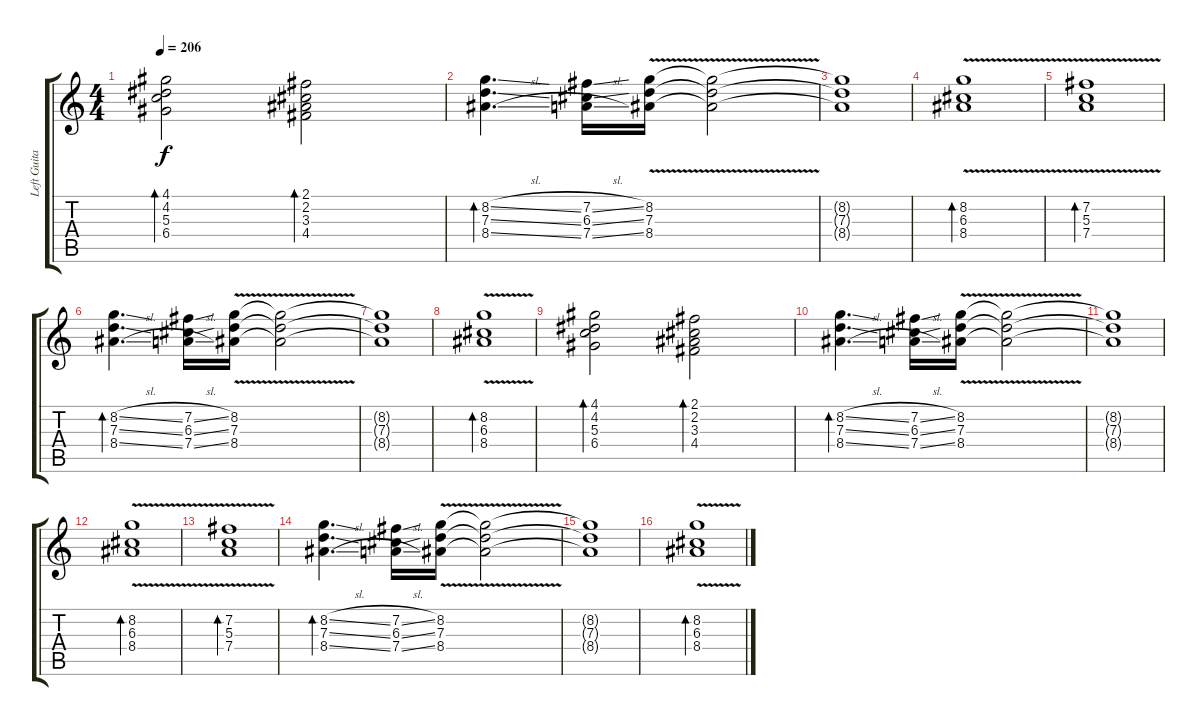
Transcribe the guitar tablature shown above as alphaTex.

\track ("Left Guitar" "Left Guita") {instrument distortionguitar}
\staff {score tabs}
\tuning (E4 B3 G3 D3 A2 E2) {hide}
\ts (4 4)
\tempo 206
\clef g2
\ks c
(4.1 4.2 5.3 6.4).2{bd 480 dy f} (2.1 2.2 3.3 4.4).2{bd 480} |
(8.2{sl} 7.3{sl} 8.4{sl}).4{d bd 480} (7.2{sl} 6.3{sl} 7.4{sl}).16 (8.2{v} 7.3{v} 8.4{v}).16 (8.2{t} 7.3{t} 8.4{t}).2 |
(8.2{t} 7.3{t} 8.4{t}).1 |
(8.2 6.3 8.4{v}).1{bd 480} |
(7.2 5.3{v} 7.4).1{bd 480} |
(8.2{sl} 7.3{sl} 8.4{sl}).4{d bd 480} (7.2{sl} 6.3{sl} 7.4{sl}).16 (8.2{v} 7.3{v} 8.4{v}).16 (8.2{t} 7.3{t} 8.4{t}).2 |
(8.2{t} 7.3{t} 8.4{t}).1 |
(8.2 6.3 8.4{v}).1{bd 480} |
(4.1 4.2 5.3 6.4).2{bd 480} (2.1 2.2 3.3 4.4).2{bd 480} |
(8.2{sl} 7.3{sl} 8.4{sl}).4{d bd 480} (7.2{sl} 6.3{sl} 7.4{sl}).16 (8.2{v} 7.3{v} 8.4{v}).16 (8.2{t} 7.3{t} 8.4{t}).2 |
(8.2{t} 7.3{t} 8.4{t}).1 |
(8.2 6.3 8.4{v}).1{bd 480} |
(7.2 5.3{v} 7.4).1{bd 480} |
(8.2{sl} 7.3{sl} 8.4{sl}).4{d bd 480} (7.2{sl} 6.3{sl} 7.4{sl}).16 (8.2{v} 7.3{v} 8.4{v}).16 (8.2{t} 7.3{t} 8.4{t}).2 |
(8.2{t} 7.3{t} 8.4{t}).1 |
(8.2 6.3 8.4{v}).1{bd 480}
